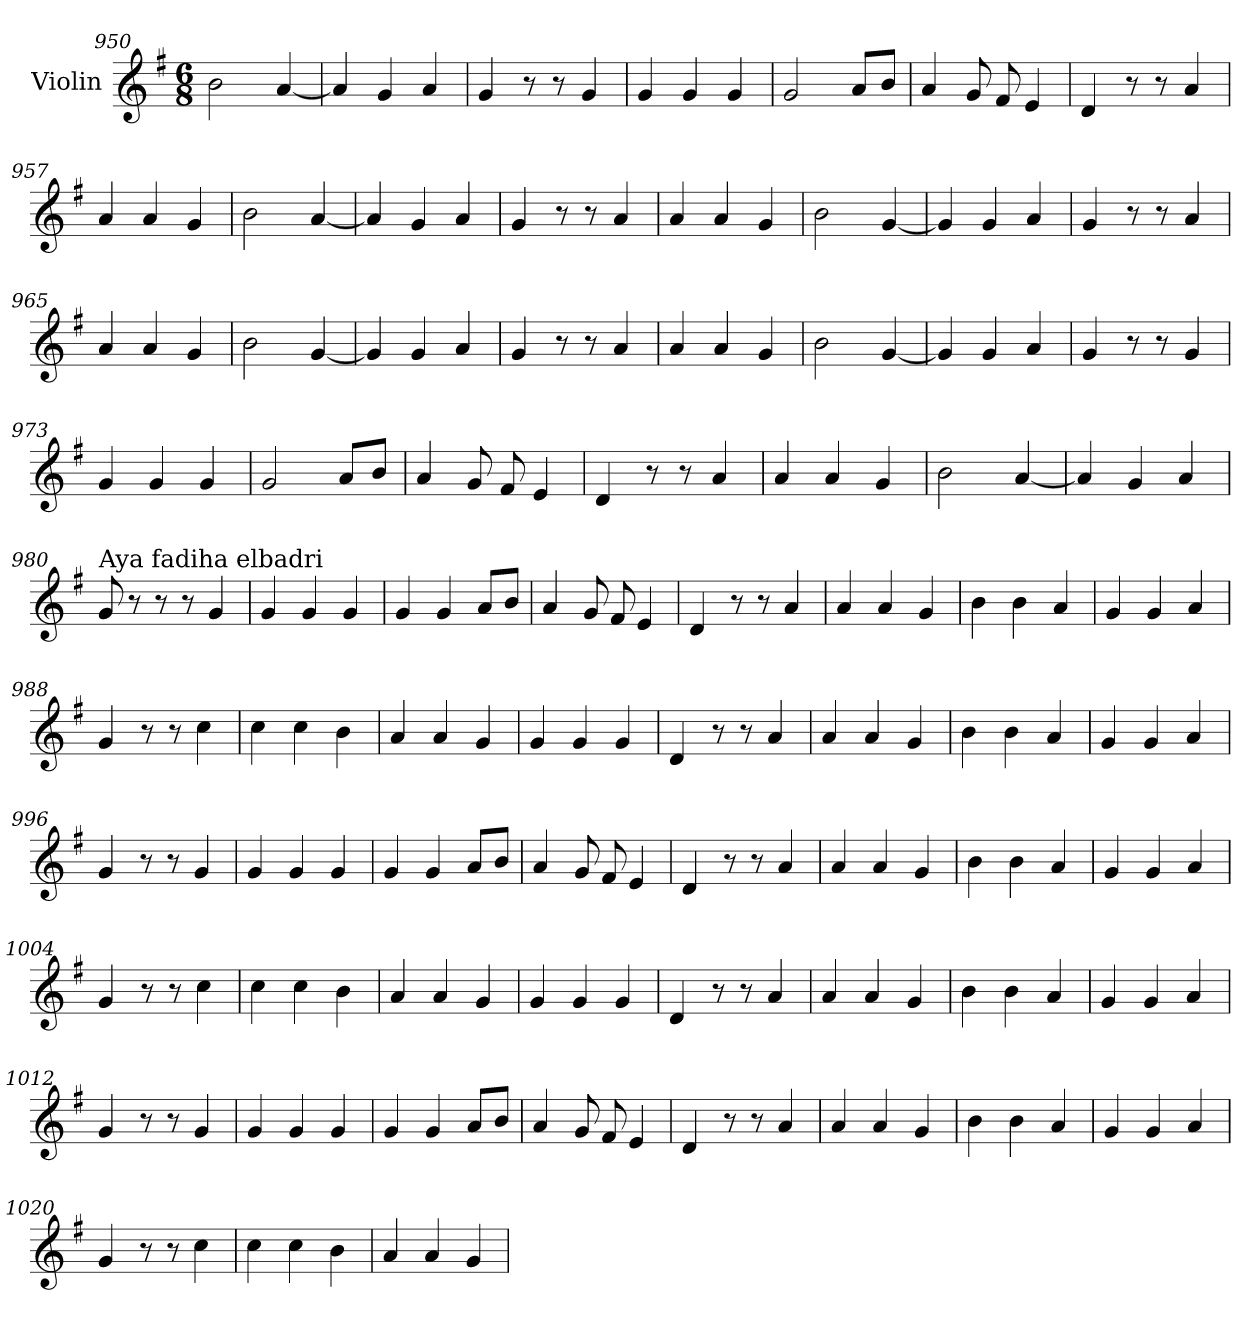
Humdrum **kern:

**kern
*part1
*staff1
*I"Violin
*clefG2
*k[f#]
*G:
*M6/8
=950
2b\
[4a/
=951
4a/]
4g/
4a/
=952
4g/
8r
8r
4g/
=953
4g/
4g/
4g/
=954
2g/
8a/L
8b/J
!!LO:LB:g=z
=955
4a/
8g/
8f#/
4e/
=956
4d/
8r
8r
4a/
=957
4a/
4a/
4g/
=958
2b\
[4a/
=959
4a/]
4g/
4a/
=960
4g/
8r
8r
4a/
=961
4a/
4a/
4g/
!!LO:LB:g=z
=962
2b\
[4g/
=963
4g/]
4g/
4a/
=964
4g/
8r
8r
4a/
=965
4a/
4a/
4g/
=966
2b\
[4g/
=967
4g/]
4g/
4a/
=968
4g/
8r
8r
4a/
!!LO:LB:g=z
=969
4a/
4a/
4g/
=970
2b\
[4g/
=971
4g/]
4g/
4a/
=972
4g/
8r
8r
4g/
=973
4g/
4g/
4g/
=974
2g/
8a/L
8b/J
=975
4a/
8g/
8f#/
4e/
!!LO:LB:g=z
=976
4d/
8r
8r
4a/
=977
4a/
4a/
4g/
=978
2b\
[4a/
=979
4a/]
4g/
4a/
=980
*MM200
!LO:TX:a:t=Aya fadiha elbadri
8g/
8r
8r
8r
4g/
=981
4g/
4g/
4g/
=982
4g/
4g/
8a/L
8b/J
!!LO:LB:g=z
=983
4a/
8g/
8f#/
4e/
=984
4d/
8r
8r
4a/
=985
4a/
4a/
4g/
=986
4b\
4b\
4a/
=987
4g/
4g/
4a/
=988
4g/
8r
8r
4cc\
=989
4cc\
4cc\
4b\
!!LO:PB:g=z
=990
4a/
4a/
4g/
=991
4g/
4g/
4g/
=992
4d/
8r
8r
4a/
=993
4a/
4a/
4g/
=994
4b\
4b\
4a/
=995
4g/
4g/
4a/
=996
4g/
8r
8r
4g/
!!LO:LB:g=z
=997
4g/
4g/
4g/
=998
4g/
4g/
8a/L
8b/J
=999
4a/
8g/
8f#/
4e/
=1000
4d/
8r
8r
4a/
=1001
4a/
4a/
4g/
=1002
4b\
4b\
4a/
=1003
4g/
4g/
4a/
!!LO:LB:g=z
=1004
4g/
8r
8r
4cc\
=1005
4cc\
4cc\
4b\
=1006
4a/
4a/
4g/
=1007
4g/
4g/
4g/
=1008
4d/
8r
8r
4a/
=1009
4a/
4a/
4g/
=1010
4b\
4b\
4a/
!!LO:LB:g=z
=1011
4g/
4g/
4a/
=1012
4g/
8r
8r
4g/
=1013
4g/
4g/
4g/
=1014
4g/
4g/
8a/L
8b/J
=1015
4a/
8g/
8f#/
4e/
=1016
4d/
8r
8r
4a/
=1017
4a/
4a/
4g/
!!LO:LB:g=z
=1018
4b\
4b\
4a/
=1019
4g/
4g/
4a/
=1020
4g/
8r
8r
4cc\
=1021
4cc\
4cc\
4b\
=1022
4a/
4a/
4g/
=
*-
